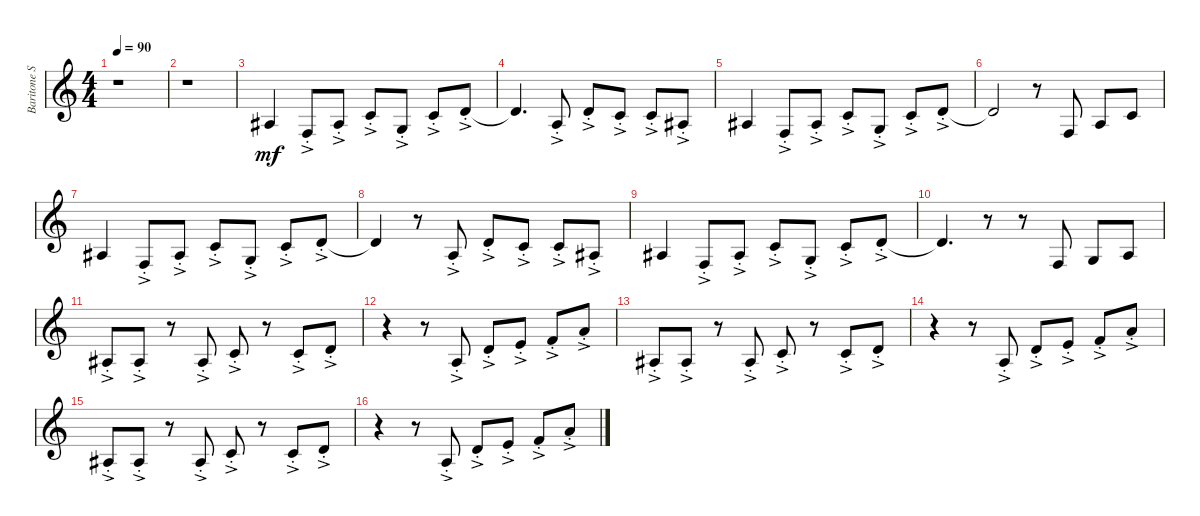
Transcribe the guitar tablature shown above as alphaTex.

\track ("Baritone Sax" "Baritone S") {instrument trombone}
\staff {score}
\tuning (E4 B3 G3 D3 A2 E2 B1) {hide}
\ts (4 4)
\tempo 90
\clef g2
\ks c
r.1{dy mf instrument trombone} |
r.1 |
3.3.4 3.4{ac st}.8 3.3{ac st}.8 1.2{ac st}.8 0.3{ac st}.8 1.2{ac st}.8 3.2{ac st}.8 |
3.2{t}.4{d} 2.3{ac st}.8 3.2{ac st}.8 1.2{ac st}.8 1.2{ac st}.8 3.3{ac st}.8 |
3.3.4 3.4{ac st}.8 3.3{ac st}.8 1.2{ac st}.8 0.3{ac st}.8 1.2{ac st}.8 3.2{ac st}.8 |
3.2{t}.2 r.8 3.4.8 2.3.8 1.2.8 |
3.3.4 3.4{ac st}.8 3.3{ac st}.8 1.2{ac st}.8 0.3{ac st}.8 1.2{ac st}.8 3.2{ac st}.8 |
3.2{t}.4 r.8 2.3{ac st}.8 3.2{ac st}.8 1.2{ac st}.8 1.2{ac st}.8 3.3{ac st}.8 |
3.3.4 3.4{ac st}.8 3.3{ac st}.8 1.2{ac st}.8 0.3{ac st}.8 1.2{ac st}.8 3.2{ac st}.8 |
3.2{t}.4{d} r.8 r.8 3.4.8 0.3.8 2.3.8 |
3.3{ac st}.8 3.3{ac st}.8 r.8 3.3{ac st}.8 1.2{ac st}.8 r.8 1.2{ac st}.8 3.2{ac st}.8 |
r.4 r.8 2.3{ac st}.8 3.2{ac st}.8 0.1{ac st}.8 1.1{ac st}.8 5.1{ac st}.8 |
3.3{ac st}.8 3.3{ac st}.8 r.8 3.3{ac st}.8 1.2{ac st}.8 r.8 1.2{ac st}.8 3.2{ac st}.8 |
r.4 r.8 2.3{ac st}.8 3.2{ac st}.8 0.1{ac st}.8 1.1{ac st}.8 5.1{ac st}.8 |
3.3{ac st}.8 3.3{ac st}.8 r.8 3.3{ac st}.8 1.2{ac st}.8 r.8 1.2{ac st}.8 3.2{ac st}.8 |
r.4 r.8 2.3{ac st}.8 3.2{ac st}.8 0.1{ac st}.8 1.1{ac st}.8 5.1{ac st}.8
